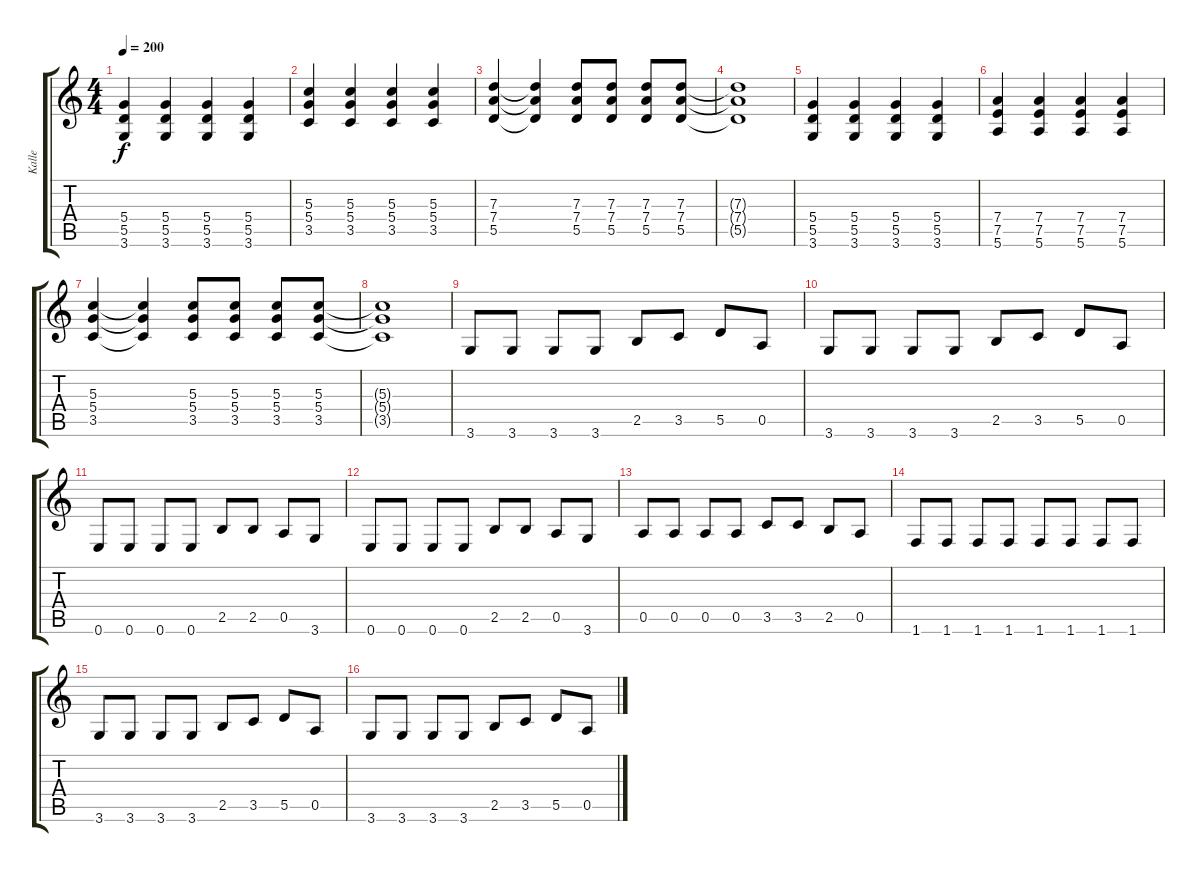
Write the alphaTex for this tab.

\track ("Kalle" "Kalle") {instrument distortionguitar}
\staff {score tabs}
\tuning (E4 B3 G3 D3 A2 E2) {hide}
\ts (4 4)
\tempo 200
\clef g2
\ks c
(5.4 5.5 3.6).4{dy f} (5.4 5.5 3.6).4 (5.4 5.5 3.6).4 (5.4 5.5 3.6).4 |
(5.3 5.4 3.5).4 (5.3 5.4 3.5).4 (5.3 5.4 3.5).4 (5.3 5.4 3.5).4 |
(7.3 7.4 5.5).4 (7.3{t} 7.4{t} 5.5{t}).4 (7.3 7.4 5.5).8 (7.3 7.4 5.5).8 (7.3 7.4 5.5).8 (7.3 7.4 5.5).8 |
(7.3{t} 7.4{t} 5.5{t}).1 |
(5.4 5.5 3.6).4 (5.4 5.5 3.6).4 (5.4 5.5 3.6).4 (5.4 5.5 3.6).4 |
(7.4 7.5 5.6).4 (7.4 7.5 5.6).4 (7.4 7.5 5.6).4 (7.4 7.5 5.6).4 |
(5.3 5.4 3.5).4 (5.3{t} 5.4{t} 3.5{t}).4 (5.3 5.4 3.5).8 (5.3 5.4 3.5).8 (5.3 5.4 3.5).8 (5.3 5.4 3.5).8 |
(5.3{t} 5.4{t} 3.5{t}).1 |
3.6.8 3.6.8 3.6.8 3.6.8 2.5.8 3.5.8 5.5.8 0.5.8 |
3.6.8 3.6.8 3.6.8 3.6.8 2.5.8 3.5.8 5.5.8 0.5.8 |
0.6.8 0.6.8 0.6.8 0.6.8 2.5.8 2.5.8 0.5.8 3.6.8 |
0.6.8 0.6.8 0.6.8 0.6.8 2.5.8 2.5.8 0.5.8 3.6.8 |
0.5.8 0.5.8 0.5.8 0.5.8 3.5.8 3.5.8 2.5.8 0.5.8 |
1.6.8 1.6.8 1.6.8 1.6.8 1.6.8 1.6.8 1.6.8 1.6.8 |
3.6.8 3.6.8 3.6.8 3.6.8 2.5.8 3.5.8 5.5.8 0.5.8 |
3.6.8 3.6.8 3.6.8 3.6.8 2.5.8 3.5.8 5.5.8 0.5.8
